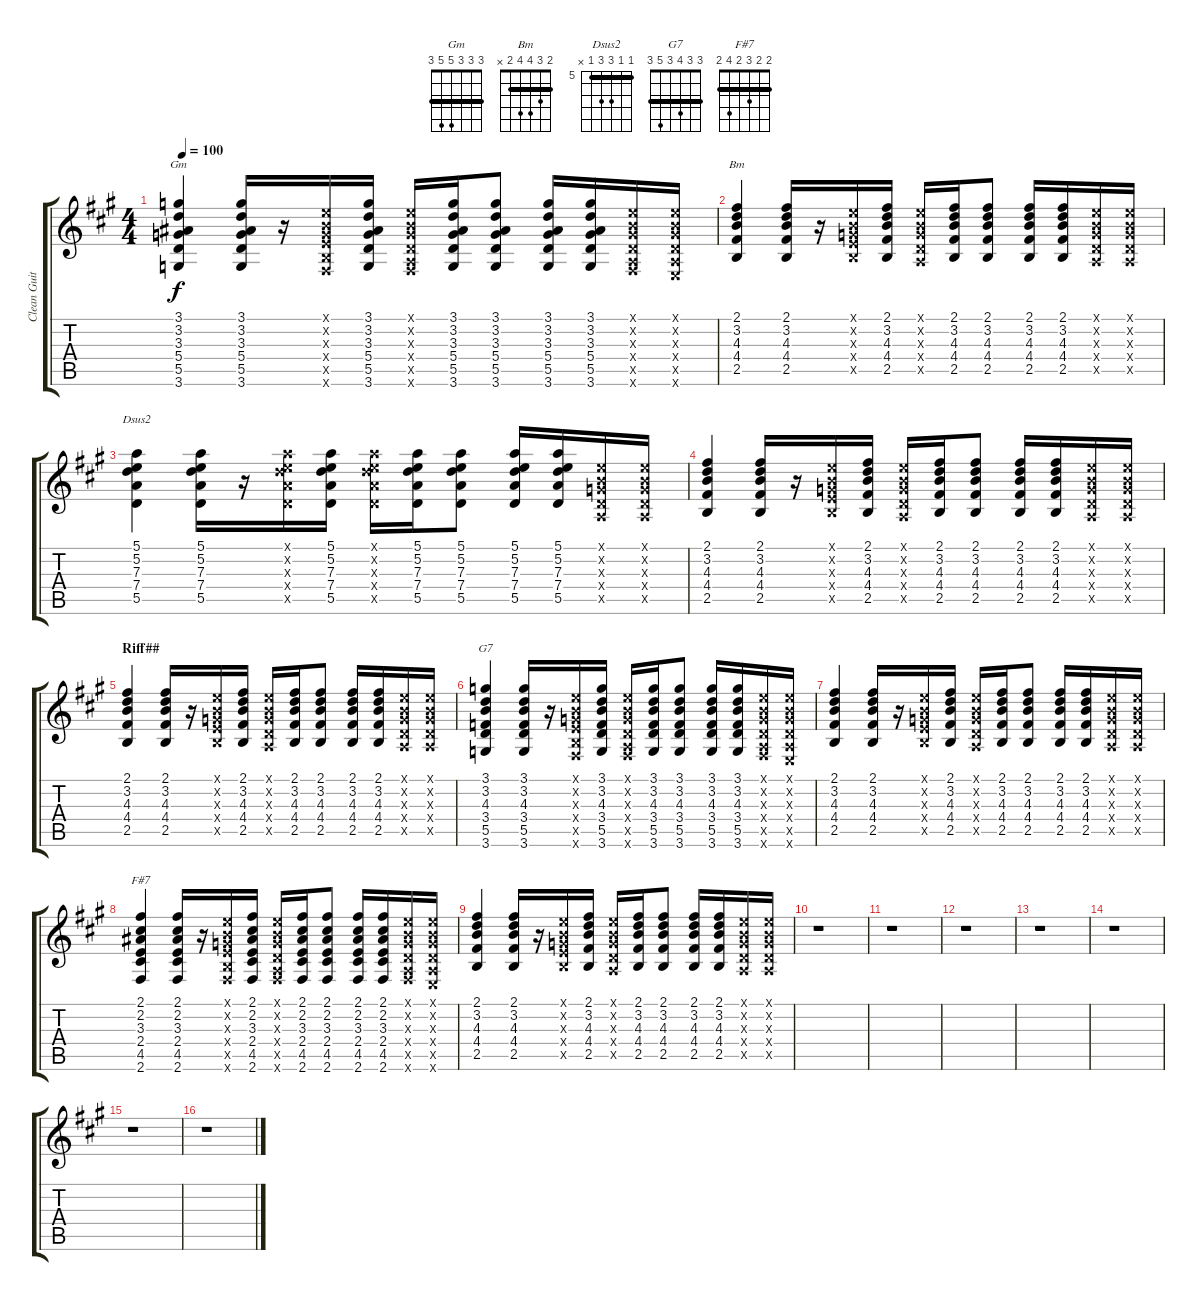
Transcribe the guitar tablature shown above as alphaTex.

\track ("Clean Guitar" "Clean Guit") {instrument acousticguitarsteel}
\staff {score tabs}
\tuning (E4 B3 G3 D3 A2 E2) {hide}
\chord ("Gm" 3 3 3 5 5 3) {barre 3}
\chord ("Bm" 2 3 4 4 2 x) {barre 2}
\chord ("Dsus2" 5 5 7 7 5 x) {firstfret 5 barre 5}
\chord ("G7" 3 3 4 3 5 3) {barre 3}
\chord ("F#7" 2 2 3 2 4 2) {barre 2}
\ts (4 4)
\tempo 100
\clef g2
\ks f#minor
(3.1 3.2 3.3 5.4 5.5 3.6).4{ch "Gm" dy f} (3.1 3.2 3.3 5.4 5.5 3.6).16 r.16 (0.1{x} 0.2{x} 0.3{x} 2.4{x} 2.5{x} 2.6{x}).16 (3.1 3.2 3.3 5.4 5.5 3.6).16 (0.1{x} 0.2{x} 0.3{x} 0.4{x} 0.5{x} 2.6{x}).16 (3.1 3.2 3.3 5.4 5.5 3.6).16 (3.1 3.2 3.3 5.4 5.5 3.6).8 (3.1 3.2 3.3 5.4 5.5 3.6).16 (3.1 3.2 3.3 5.4 5.5 3.6).16 (0.1{x} 0.2{x} 0.3{x} 0.4{x} 0.5{x} 2.6{x}).16 (0.1{x} 0.2{x} 0.3{x} 0.4{x} 0.5{x} 0.6{x}).16 |
(2.1 3.2 4.3 4.4 2.5).4{ch "Bm"} (2.1 3.2 4.3 4.4 2.5).16 r.16 (0.1{x} 0.2{x} 0.3{x} 2.4{x} 2.5{x}).16 (2.1 3.2 4.3 4.4 2.5).16 (0.1{x} 0.2{x} 0.3{x} 0.4{x} 0.5{x}).16 (2.1 3.2 4.3 4.4 2.5).16 (2.1 3.2 4.3 4.4 2.5).8 (2.1 3.2 4.3 4.4 2.5).16 (2.1 3.2 4.3 4.4 2.5).16 (0.1{x} 0.2{x} 0.3{x} 0.4{x} 0.5{x}).16 (0.1{x} 0.2{x} 0.3{x} 0.4{x} 0.5{x}).16 |
(5.1 5.2 7.3 7.4 5.5).4{ch "Dsus2"} (5.1 5.2 7.3 7.4 5.5).16 r.16 (5.1{x} 5.2{x} 7.3{x} 7.4{x} 5.5{x}).16 (5.1 5.2 7.3 7.4 5.5).16 (5.1{x} 5.2{x} 7.3{x} 7.4{x} 5.5{x}).16 (5.1 5.2 7.3 7.4 5.5).16 (5.1 5.2 7.3 7.4 5.5).8 (5.1 5.2 7.3 7.4 5.5).16 (5.1 5.2 7.3 7.4 5.5).16 (0.1{x} 0.2{x} 0.3{x} 0.4{x} 0.5{x}).16 (0.1{x} 0.2{x} 0.3{x} 0.4{x} 0.5{x}).16 |
(2.1 3.2 4.3 4.4 2.5).4 (2.1 3.2 4.3 4.4 2.5).16 r.16 (0.1{x} 0.2{x} 0.3{x} 2.4{x} 2.5{x}).16 (2.1 3.2 4.3 4.4 2.5).16 (0.1{x} 0.2{x} 0.3{x} 0.4{x} 0.5{x}).16 (2.1 3.2 4.3 4.4 2.5).16 (2.1 3.2 4.3 4.4 2.5).8 (2.1 3.2 4.3 4.4 2.5).16 (2.1 3.2 4.3 4.4 2.5).16 (0.1{x} 0.2{x} 0.3{x} 0.4{x} 0.5{x}).16 (0.1{x} 0.2{x} 0.3{x} 0.4{x} 0.5{x}).16 |
\section ("" "Riff##")
(2.1 3.2 4.3 4.4 2.5).4 (2.1 3.2 4.3 4.4 2.5).16 r.16 (0.1{x} 0.2{x} 0.3{x} 2.4{x} 2.5{x}).16 (2.1 3.2 4.3 4.4 2.5).16 (0.1{x} 0.2{x} 0.3{x} 0.4{x} 0.5{x}).16 (2.1 3.2 4.3 4.4 2.5).16 (2.1 3.2 4.3 4.4 2.5).8 (2.1 3.2 4.3 4.4 2.5).16 (2.1 3.2 4.3 4.4 2.5).16 (0.1{x} 0.2{x} 0.3{x} 0.4{x} 0.5{x}).16 (0.1{x} 0.2{x} 0.3{x} 0.4{x} 0.5{x}).16 |
(3.1 3.2 4.3 3.4 5.5 3.6).4{ch "G7"} (3.1 3.2 4.3 3.4 5.5 3.6).16 r.16 (0.1{x} 0.2{x} 0.3{x} 2.4{x} 2.5{x} 2.6{x}).16 (3.1 3.2 4.3 3.4 5.5 3.6).16 (0.1{x} 0.2{x} 0.3{x} 0.4{x} 0.5{x} 2.6{x}).16 (3.1 3.2 4.3 3.4 5.5 3.6).16 (3.1 3.2 4.3 3.4 5.5 3.6).8 (3.1 3.2 4.3 3.4 5.5 3.6).16 (3.1 3.2 4.3 3.4 5.5 3.6).16 (0.1{x} 0.2{x} 0.3{x} 0.4{x} 0.5{x} 2.6{x}).16 (0.1{x} 0.2{x} 0.3{x} 0.4{x} 0.5{x} 0.6{x}).16 |
(2.1 3.2 4.3 4.4 2.5).4 (2.1 3.2 4.3 4.4 2.5).16 r.16 (0.1{x} 0.2{x} 0.3{x} 2.4{x} 2.5{x}).16 (2.1 3.2 4.3 4.4 2.5).16 (0.1{x} 0.2{x} 0.3{x} 0.4{x} 0.5{x}).16 (2.1 3.2 4.3 4.4 2.5).16 (2.1 3.2 4.3 4.4 2.5).8 (2.1 3.2 4.3 4.4 2.5).16 (2.1 3.2 4.3 4.4 2.5).16 (0.1{x} 0.2{x} 0.3{x} 0.4{x} 0.5{x}).16 (0.1{x} 0.2{x} 0.3{x} 0.4{x} 0.5{x}).16 |
(2.1 2.2 3.3 2.4 4.5 2.6).4{ch "F#7"} (2.1 2.2 3.3 2.4 4.5 2.6).16 r.16 (0.1{x} 0.2{x} 0.3{x} 2.4{x} 2.5{x} 2.6{x}).16 (2.1 2.2 3.3 2.4 4.5 2.6).16 (0.1{x} 0.2{x} 0.3{x} 0.4{x} 0.5{x} 2.6{x}).16 (2.1 2.2 3.3 2.4 4.5 2.6).16 (2.1 2.2 3.3 2.4 4.5 2.6).8 (2.1 2.2 3.3 2.4 4.5 2.6).16 (2.1 2.2 3.3 2.4 4.5 2.6).16 (0.1{x} 0.2{x} 0.3{x} 0.4{x} 0.5{x} 2.6{x}).16 (0.1{x} 0.2{x} 0.3{x} 0.4{x} 0.5{x} 0.6{x}).16 |
(2.1 3.2 4.3 4.4 2.5).4 (2.1 3.2 4.3 4.4 2.5).16 r.16 (0.1{x} 0.2{x} 0.3{x} 2.4{x} 2.5{x}).16 (2.1 3.2 4.3 4.4 2.5).16 (0.1{x} 0.2{x} 0.3{x} 0.4{x} 0.5{x}).16 (2.1 3.2 4.3 4.4 2.5).16 (2.1 3.2 4.3 4.4 2.5).8 (2.1 3.2 4.3 4.4 2.5).16 (2.1 3.2 4.3 4.4 2.5).16 (0.1{x} 0.2{x} 0.3{x} 0.4{x} 0.5{x}).16 (0.1{x} 0.2{x} 0.3{x} 0.4{x} 0.5{x}).16 |
r.1 |
r.1 |
r.1 |
r.1 |
r.1 |
r.1 |
r.1
